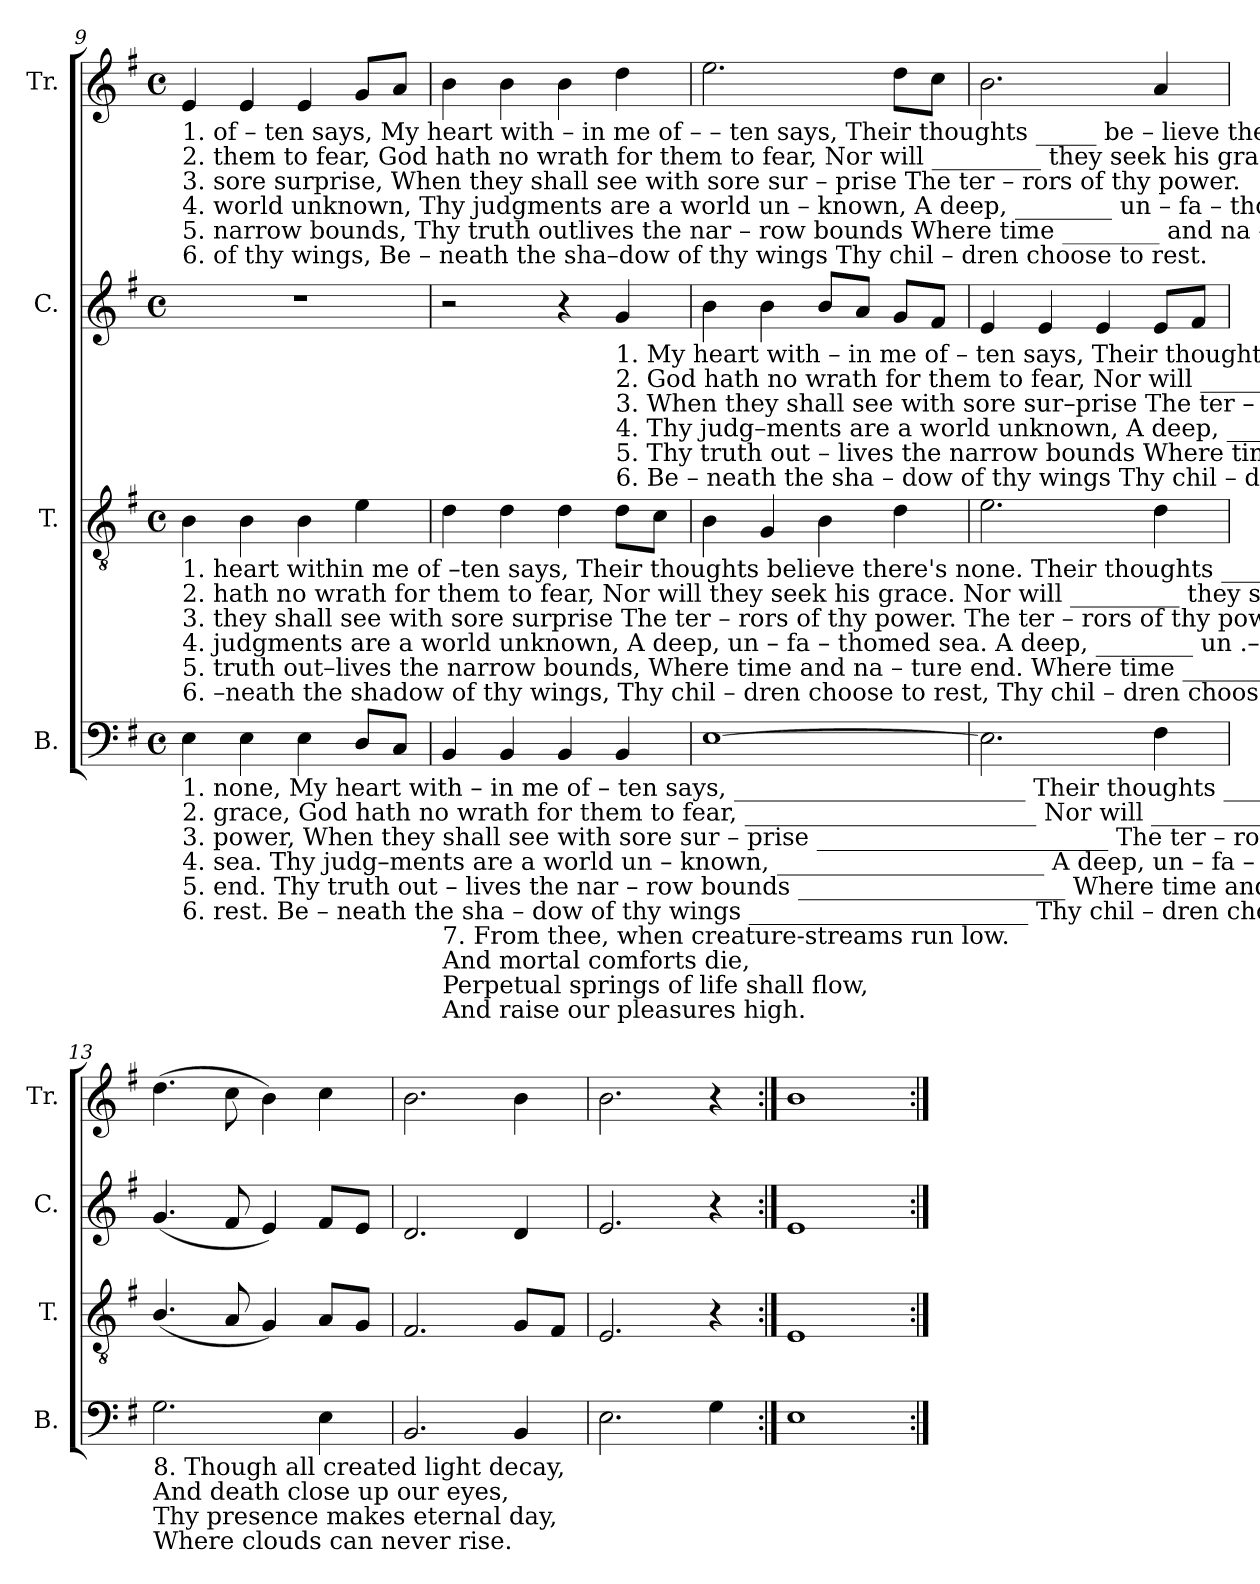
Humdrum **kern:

**kern	**kern	**kern	**kern
*part4	*part3	*part2	*part1
*staff4	*staff3	*staff2	*staff1
*I"B.	*I"T.	*I"C.	*I"Tr.
*I'B.	*I'T.	*I'C.	*I'Tr.
!!LO:LB:g=z
*clefF4	*clefGv2	*clefG2	*clefG2
*k[f#]	*k[f#]	*k[f#]	*k[f#]
*M4/4	*M4/4	*M4/4	*M4/4
*met(c)	*met(c)	*met(c)	*met(c)
=9	=9	=9	=9
!	!	!	!LO:TX:b:t=1. of – ten says, My   heart  with – in  me         of        –        –     ten      says,                Their    thoughts _____  be   –   lieve    there's   none.
!	!	!	!LO:TX:b:t=2. them to fear,  God  hath  no  wrath  for        them                     to        fear,                 Nor      will _________  they      seek      his       grace.
!	!	!	!LO:TX:b:t=3. sore surprise, When they  shall  see  with      sore                      sur  –  prise                 The      ter        –           rors       of         thy       power.
!	!	!	!LO:TX:b:t=4. world unknown,  Thy  judgments are  a          world                    un   –  known,              A         deep, ________ un    –   fa   –  thomed  sea.
!	!	!	!LO:TX:b:t=5. narrow bounds,  Thy  truth  outlives  the        nar          –          row       bounds            Where  time ________  and        na   –   ture      end.
!	!	!	!LO:TX:b:t=6. of thy wings,   Be – neath  the  sha–dow        of                         thy        wings              Thy       chil        –          dren      choose    to        rest.
!	!LO:TX:b:t=1. heart  within  me       of –ten  says,   Their  thoughts  believe  there's  none.              Their    thoughts _____   be  –   lieve    there's    none.	!	!
!	!LO:TX:b:t=2. hath no wrath  for    them  to  fear,   Nor    will   they   seek    his         grace.             Nor      will _________   they     seek      his         grace.	!	!
!	!LO:TX:b:t=3. they  shall  see  with  sore  surprise    The    ter – rors   of       thy         power.            The      ter          –          rors       of       thy         power.	!	!
!	!LO:TX:b:t=4. judgments  are  a    world  unknown,   A      deep,  un – fa –  thomed    sea.                A        deep, ________   un   .–  fa  –   thomed   sea.	!	!
!	!LO:TX:b:t=5. truth out–lives  the  narrow bounds,  Where  time  and  na – ture        end.              Where  time _________  and       na   –   ture       end.	!	!
!	!LO:TX:b:t=6. –neath  the  shadow  of  thy  wings,   Thy    chil – dren  choose  to         rest,              Thy       chil         –           dren     choose    to         rest.	!	!
!LO:TX:b:t=1. none, My heart with – in    me  of – ten       says, ________________________        Their    thoughts _____   be  –   lieve    there's    none.       My	!	!	!
!LO:TX:b:t=2. grace, God hath no wrath  for  them  to       fear, ________________________         Nor      will _________   they     seek      his         grace.     God	!	!	!
!LO:TX:b:t=3. power, When they shall see with sore sur  – prise ________________________        The      ter          –          rors       of         thy         power.    When	!	!	!
!LO:TX:b:t=4. sea.  Thy  judg–ments  are  a  world   un  –  known, ______________________          A        deep,                    un   –   fa   –   thomed    sea.      Thy	!	!	!
!LO:TX:b:t=5. end.  Thy  truth  out – lives  the  nar – row  bounds ______________________        Where  time                    and        na   –   ture        end.      Thy	!	!	!
!LO:TX:b:t=6. rest.  Be – neath  the  sha – dow  of   thy     wings  _______________________         Thy      chil         –          dren      choose    to          rest.     Be–	!	!	!
4E\	4B\	1r	4e/
4E\	4B\	.	4e/
4E\	4B\	.	4e/
8D/L	4e\	.	8g/L
8C/J	.	.	8a/J
=10	=10	=10	=10
!LO:TX:b:t=7. From thee, when creature-streams run low.	!	!	!
!LO:TX:b:t=And mortal comforts die,	!	!	!
!LO:TX:b:t=Perpetual springs of life shall flow,	!	!	!
!LO:TX:b:t=And raise our pleasures high.	!	!	!
4BB/	4d\	2r	4b\
4BB/	4d\	.	4b\
4BB/	4d\	4r	4b\
!	!	!LO:TX:b:t=1. My      heart  with – in      me      of – ten says,   Their    thoughts _____   be  –   lieve    there's    none.	!
!	!	!LO:TX:b:t=2. God    hath    no   wrath    for    them  to  fear,    Nor      will _________   they     seek      his         grace.	!
!	!	!LO:TX:b:t=3. When  they  shall   see     with    sore  sur–prise   The      ter          –          rors       of       thy         power.	!
!	!	!LO:TX:b:t=4. Thy    judg–ments  are      a       world  unknown,   A        deep, ________   un    –   fa   – thomed   sea.	!
!	!	!LO:TX:b:t=5. Thy    truth   out  – lives   the     narrow  bounds   Where  time ________   and       na  –  ture        end.	!
!	!	!LO:TX:b:t=6. Be  – neath  the     sha – dow     of   thy   wings    Thy       chil         –           dren    choose   to          rest.	!
4BB/	8d\L	4g/	4dd\
.	8c\J	.	.
=11	=11	=11	=11
[1E	4B\	4b\	2.ee\
.	4G/	4b\	.
.	4B\	8b/L	.
.	.	8a/J	.
.	4d\	8g/L	8dd\L
.	.	8f#/J	8cc\J
=12	=12	=12	=12
2.E\]	2.e\	4e/	2.b\
.	.	4e/	.
.	.	4e/	.
4F#\	4d\	8e/L	4a/
.	.	8f#/J	.
=13	=13	=13	=13
!LO:TX:b:t=8. Though all created light decay,	!	!	!
!LO:TX:b:t=And death close up our eyes,	!	!	!
!LO:TX:b:t=Thy presence makes eternal day,	!	!	!
!LO:TX:b:t=Where clouds can never rise.	!	!	!
2.G\	(4.B/	(4.g/	(4.dd\
.	8A/	8f#/	8cc\
.	4G/)	4e/)	4b\)
4E\	8A/L	8f#/L	4cc\
.	8G/J	8e/J	.
=14	=14	=14	=14
2.BB/	2.F#/	2.d/	2.b\
4BB/	8G/L	4d/	4b\
.	8F#/J	.	.
=15	=15	=15	=15
2.E\	2.E/	2.e/	2.b\
4G\	4r	4r	4r
=16:|!	=16:|!	=16:|!	=16:|!
1E	1E	1e	1b
=:|!	=:|!	=:|!	=:|!
*-	*-	*-	*-
